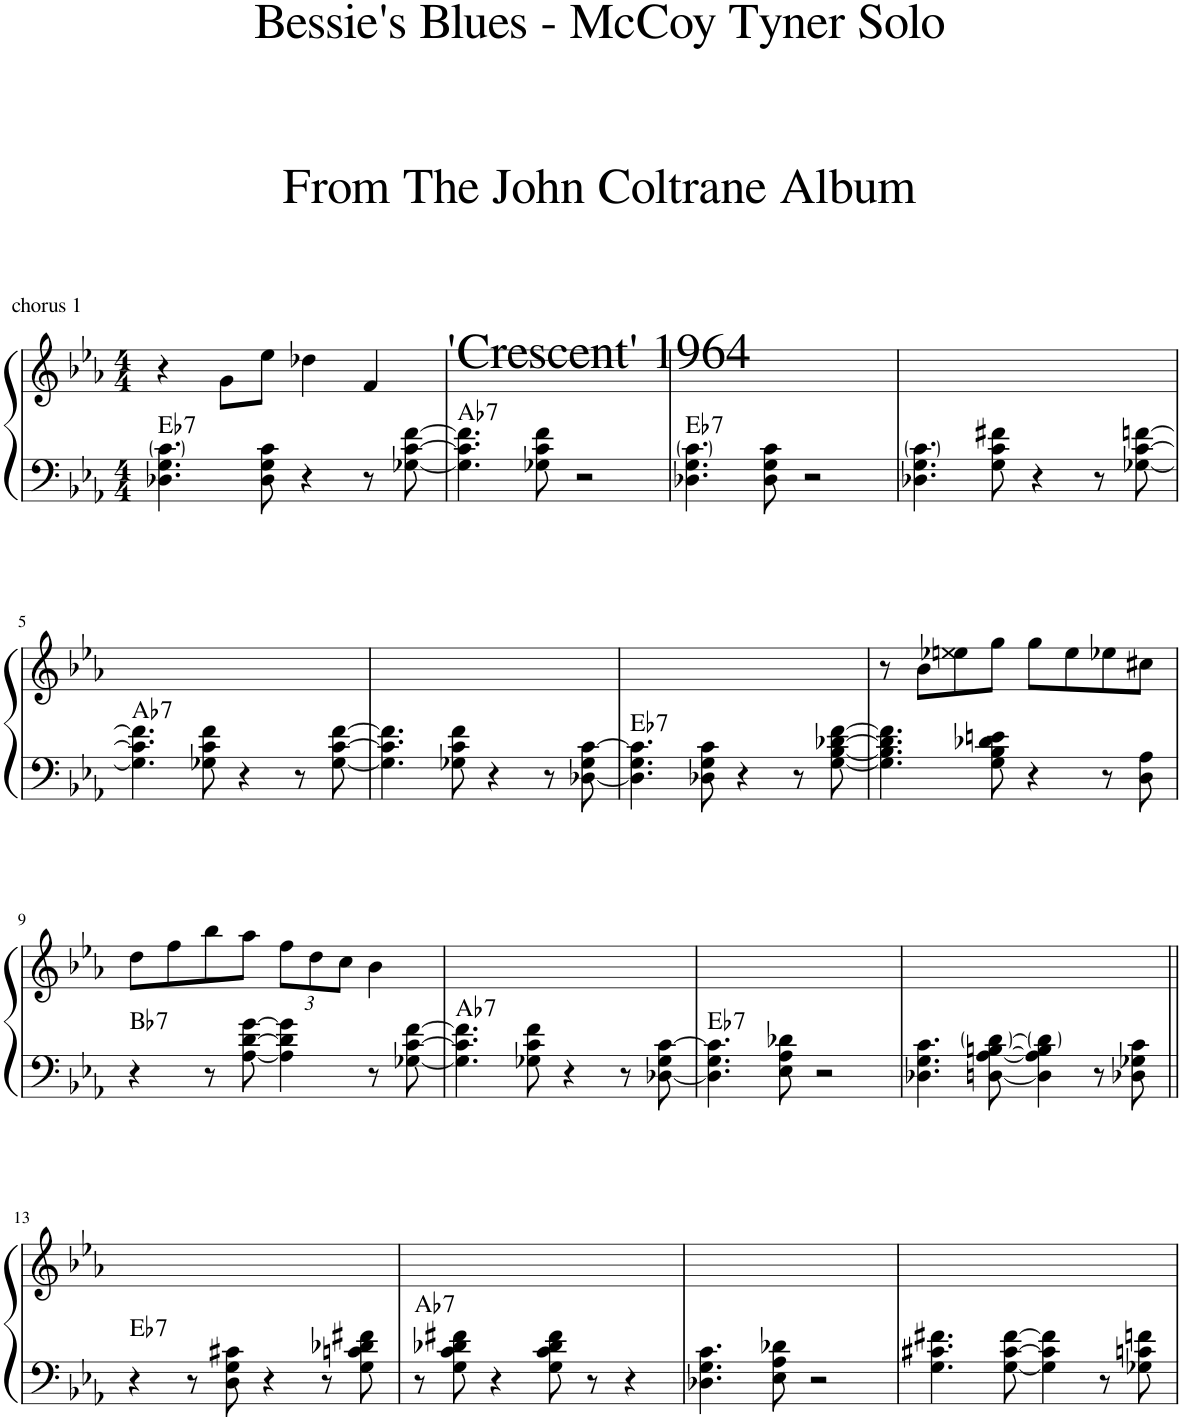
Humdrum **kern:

**kern	**kern	**harte
*part1	*part1	*part1
*staff2	*staff1	*
*I"Piano	*	*
*I'Pno.	*	*
*clefF4	*clefG2	*
*k[b-e-a-]	*k[b-e-a-]	*
*M4/4	*M4/4	*
=1	=1	=1
!	!LO:TX:a:t=chorus 1	!LO:H:kt=7
4.D-X\ 4.G\ 4.c\	4r	Eb:7
.	8g\L	.
8D-\ 8G\ 8c\	8ee-\J	.
4r	4dd-X\	.
8r	4f/	.
[8G-X\ [8c\ [8f\	.	.
=2	=2	=2
!	!	!LO:H:kt=7
4.G-\] 4.c\] 4.f\]	1ryy	Ab:7
8G-X\ 8c\ 8f\	.	.
2r	.	.
=3	=3	=3
!	!	!LO:H:kt=7
4.D-X\ 4.G\ 4.c\	1ryy	Eb:7
8D-\ 8G\ 8c\	.	.
2r	.	.
=4	=4	=4
4.D-X\ 4.G\ 4.c\	1ryy	.
8G\ 8c\ 8f#X\	.	.
4r	.	.
8r	.	.
[8G-X\ [8c\ [8fn\	.	.
!!LO:LB:g=z
=5	=5	=5
!	!	!LO:H:kt=7
4.G-\] 4.c\] 4.f\]	1ryy	Ab:7
8G-X\ 8c\ 8f\	.	.
4r	.	.
8r	.	.
[8G-\ [8c\ [8f\	.	.
=6	=6	=6
4.G-\] 4.c\] 4.f\]	1ryy	.
8G-X\ 8c\ 8f\	.	.
4r	.	.
8r	.	.
[8D-X\ 8G-\ [8c\	.	.
=7	=7	=7
!	!	!LO:H:kt=7
4.D-\] 4.G\ 4.c\]	1ryy	Eb:7
8D-X\ 8G\ 8c\	.	.
4r	.	.
8r	.	.
[8G\ [8B-\ [8d-X\ [8f\	.	.
=8	=8	=8
4.G\] 4.B-\] 4.d-\] 4.f\]	8r	.
.	8b-\L	.
.	8ee-X\ 8een\	.
8G\ 8B-\ 8d-X\ 8en\	8gg\J	.
4r	8gg\L	.
.	8ee\	.
8r	8ee-X\	.
8D\ 8A-\	8cc#X\J	.
!!LO:LB:g=z
=9	=9	=9
!	!	!LO:H:kt=7
4r	8dd\L	Bb:7
.	8ff\	.
8r	8bb-\	.
[8A-\ [8d\ [8g\	8aa-\J	.
*	*Xbrackettup	*
4A-\] 4d\] 4g\]	12ff\L	.
.	12dd\	.
.	12cc\J	.
8r	4b-\	.
[8G-X\ [8c\ [8f\	.	.
=10	=10	=10
!	!	!LO:H:kt=7
4.G-\] 4.c\] 4.f\]	1ryy	Ab:7
8G-X\ 8c\ 8f\	.	.
4r	.	.
8r	.	.
[8D-X\ 8G-\ [8c\	.	.
=11	=11	=11
!	!	!LO:H:kt=7
4.D-\] 4.G\ 4.c\]	1ryy	Eb:7
8E-\ 8A-\ 8d-X\	.	.
2r	.	.
=12	=12	=12
4.D-X\ 4.G\ 4.c\	1ryy	.
[8Dn\ [8A-\ [8Bn\ [8d\	.	.
4D\] 4A-\] 4B\] 4d\]	.	.
8r	.	.
8D-X\ 8G-X\ 8c\	.	.
!!LO:LB:g=z
=13||	=13||	=13||
!	!	!LO:H:kt=7
4r	1ryy	Eb:7
8r	.	.
8D\ 8G\ 8c#X\	.	.
4r	.	.
8r	.	.
8G\ 8cn\ 8d-X\ 8f#X\	.	.
=14	=14	=14
!	!	!LO:H:kt=7
8r	1ryy	Ab:7
8G\ 8c\ 8d-X\ 8f#X\	.	.
4r	.	.
8G\ 8c\ 8d-\ 8f#\	.	.
8r	.	.
4r	.	.
=15	=15	=15
4.D-X\ 4.G\ 4.c\	1ryy	.
8E-\ 8A-\ 8d-X\	.	.
2r	.	.
=16	=16	=16
4.G\ 4.c#X\ 4.f#X\	1ryy	.
[8G\ [8c#\ [8f#\	.	.
4G\] 4c#\] 4f#\]	.	.
8r	.	.
8G-X\ 8cn\ 8fn\	.	.
=	=	=
*-	*-	*-
